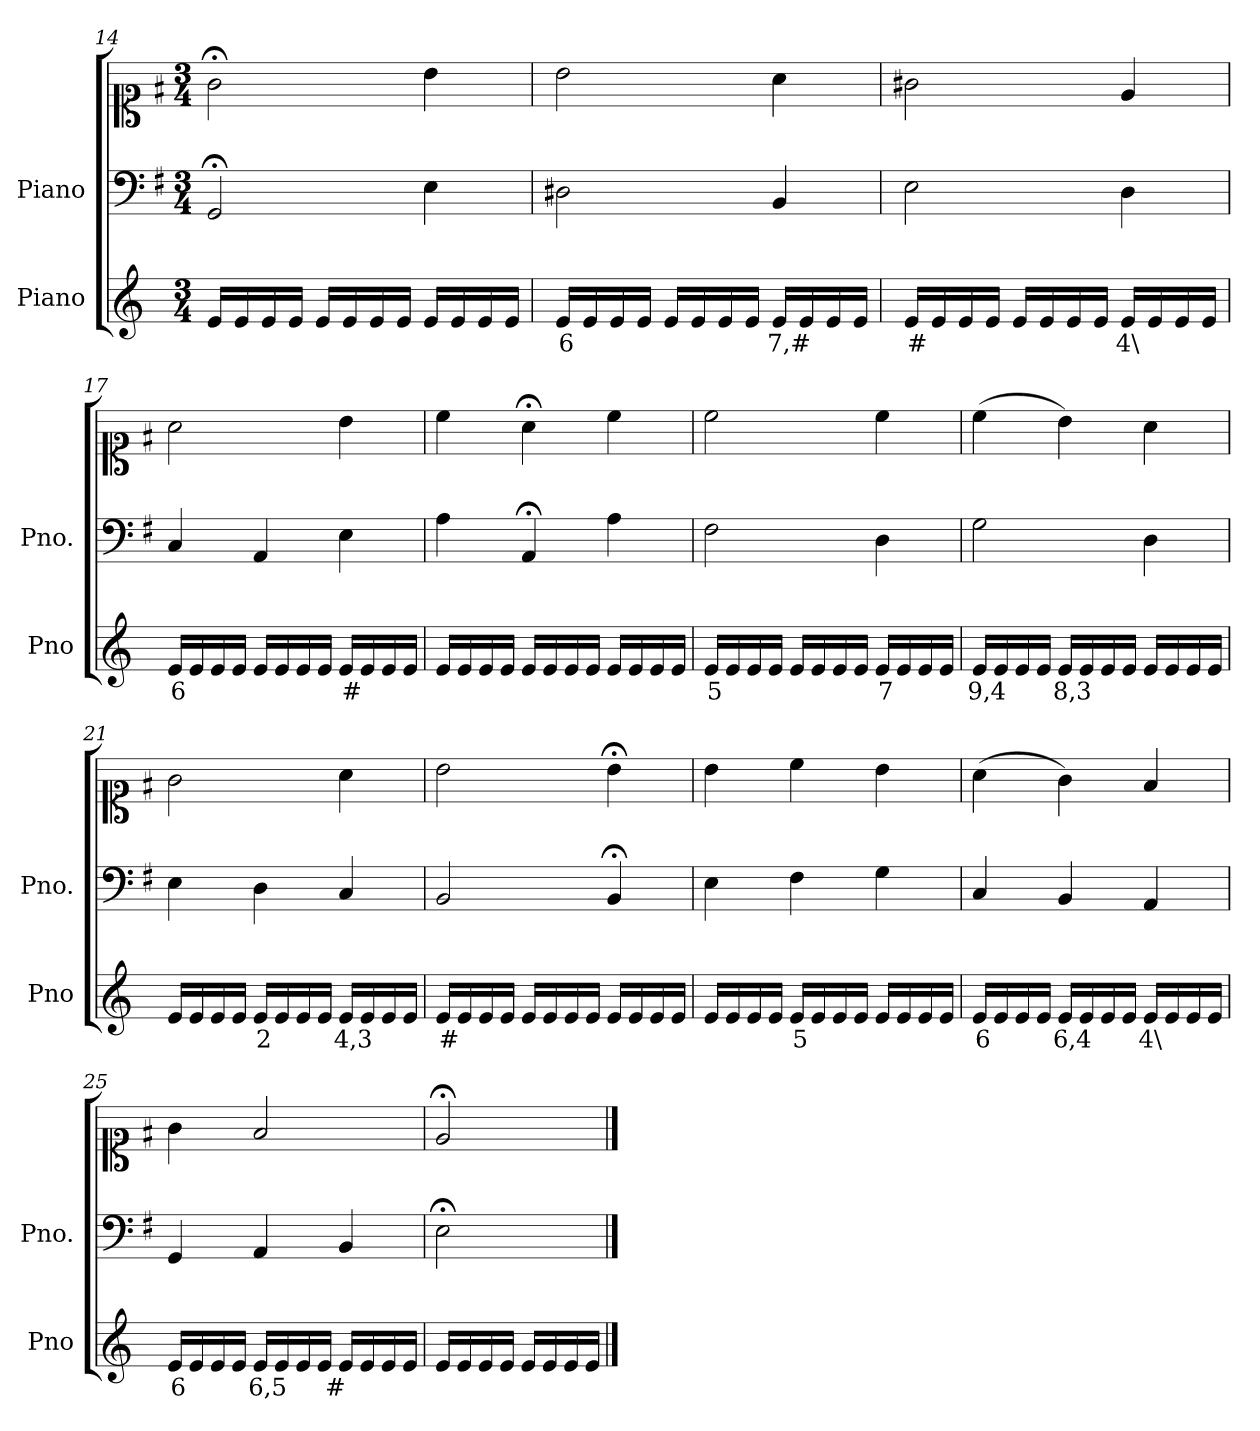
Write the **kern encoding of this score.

**kern	**text	**kern	**kern
*part2	*part2	*part1	*part1
*staff3	*staff3	*staff2	*staff1
*I"Piano	*	*I"Piano	*
*I'Pno	*	*I'Pno.	*
*clefG2	*	*clefF4	*clefC1
*k[]	*	*k[f#]	*k[f#]
*M3/4	*	*M3/4	*M3/4
=14	=14	=14	=14
16e/LL	.	2GG;</	2g;<\
16e/	.	.	.
16e/	.	.	.
16e/JJ	.	.	.
16e/LL	.	.	.
16e/	.	.	.
16e/	.	.	.
16e/JJ	.	.	.
16e/LL	.	4E\	4b\
16e/	.	.	.
16e/	.	.	.
16e/JJ	.	.	.
=15	=15	=15	=15
!	!LO:LY:b	!	!
16e/LL	6	2D#X\	2b\
16e/	.	.	.
16e/	.	.	.
16e/JJ	.	.	.
16e/LL	.	.	.
16e/	.	.	.
16e/	.	.	.
16e/JJ	.	.	.
!	!LO:LY:b	!	!
16e/LL	7,#	4BB/	4a\
16e/	.	.	.
16e/	.	.	.
16e/JJ	.	.	.
=16	=16	=16	=16
!	!LO:LY:b	!	!
16e/LL	#	2E\	2g#X\
16e/	.	.	.
16e/	.	.	.
16e/JJ	.	.	.
16e/LL	.	.	.
16e/	.	.	.
16e/	.	.	.
16e/JJ	.	.	.
!	!LO:LY:b	!	!
16e/LL	4\	4D\	4e/
16e/	.	.	.
16e/	.	.	.
16e/JJ	.	.	.
=17	=17	=17	=17
!	!LO:LY:b	!	!
16e/LL	6	4C/	2a\
16e/	.	.	.
16e/	.	.	.
16e/JJ	.	.	.
16e/LL	.	4AA/	.
16e/	.	.	.
16e/	.	.	.
16e/JJ	.	.	.
!	!LO:LY:b	!	!
16e/LL	#	4E\	4b\
16e/	.	.	.
16e/	.	.	.
16e/JJ	.	.	.
=18	=18	=18	=18
16e/LL	.	4A\	4cc\
16e/	.	.	.
16e/	.	.	.
16e/JJ	.	.	.
16e/LL	.	4AA;</	4a;<\
16e/	.	.	.
16e/	.	.	.
16e/JJ	.	.	.
16e/LL	.	4A\	4cc\
16e/	.	.	.
16e/	.	.	.
16e/JJ	.	.	.
=19	=19	=19	=19
!	!LO:LY:b	!	!
16e/LL	5	2F#\	2cc\
16e/	.	.	.
16e/	.	.	.
16e/JJ	.	.	.
16e/LL	.	.	.
16e/	.	.	.
16e/	.	.	.
16e/JJ	.	.	.
!	!LO:LY:b	!	!
16e/LL	7	4D\	4cc\
16e/	.	.	.
16e/	.	.	.
16e/JJ	.	.	.
=20	=20	=20	=20
!	!LO:LY:b	!	!
16e/LL	9,4	2G\	(>4cc\
16e/	.	.	.
16e/	.	.	.
16e/JJ	.	.	.
!	!LO:LY:b	!	!
16e/LL	8,3	.	4b\)
16e/	.	.	.
16e/	.	.	.
16e/JJ	.	.	.
16e/LL	.	4D\	4a\
16e/	.	.	.
16e/	.	.	.
16e/JJ	.	.	.
=21	=21	=21	=21
16e/LL	.	4E\	2g\
16e/	.	.	.
16e/	.	.	.
16e/JJ	.	.	.
!	!LO:LY:b	!	!
16e/LL	2	4D\	.
16e/	.	.	.
16e/	.	.	.
16e/JJ	.	.	.
!	!LO:LY:b	!	!
16e/LL	4,3	4C/	4a\
16e/	.	.	.
16e/	.	.	.
16e/JJ	.	.	.
=22	=22	=22	=22
!	!LO:LY:b	!	!
16e/LL	#	2BB/	2b\
16e/	.	.	.
16e/	.	.	.
16e/JJ	.	.	.
16e/LL	.	.	.
16e/	.	.	.
16e/	.	.	.
16e/JJ	.	.	.
16e/LL	.	4BB;</	4b;<\
16e/	.	.	.
16e/	.	.	.
16e/JJ	.	.	.
=23	=23	=23	=23
16e/LL	.	4E\	4b\
16e/	.	.	.
16e/	.	.	.
16e/JJ	.	.	.
!	!LO:LY:b	!	!
16e/LL	5	4F#\	4cc\
16e/	.	.	.
16e/	.	.	.
16e/JJ	.	.	.
16e/LL	.	4G\	4b\
16e/	.	.	.
16e/	.	.	.
16e/JJ	.	.	.
=24	=24	=24	=24
!	!LO:LY:b	!	!
16e/LL	6	4C/	(>4a\
16e/	.	.	.
16e/	.	.	.
16e/JJ	.	.	.
!	!LO:LY:b	!	!
16e/LL	6,4	4BB/	4g\)
16e/	.	.	.
16e/	.	.	.
16e/JJ	.	.	.
!	!LO:LY:b	!	!
16e/LL	4\	4AA/	4f#/
16e/	.	.	.
16e/	.	.	.
16e/JJ	.	.	.
=25	=25	=25	=25
!	!LO:LY:b	!	!
16e/LL	6	4GG/	4g\
16e/	.	.	.
16e/	.	.	.
16e/JJ	.	.	.
!	!LO:LY:b	!	!
16e/LL	6,5	4AA/	2f#/
16e/	.	.	.
16e/	.	.	.
16e/JJ	.	.	.
!	!LO:LY:b	!	!
16e/LL	#	4BB/	.
16e/	.	.	.
16e/	.	.	.
16e/JJ	.	.	.
=26	=26	=26	=26
16e/LL	.	2E;<\	2e;</
16e/	.	.	.
16e/	.	.	.
16e/JJ	.	.	.
16e/LL	.	.	.
16e/	.	.	.
16e/	.	.	.
16e/JJ	.	.	.
==	==	==	==
*-	*-	*-	*-
